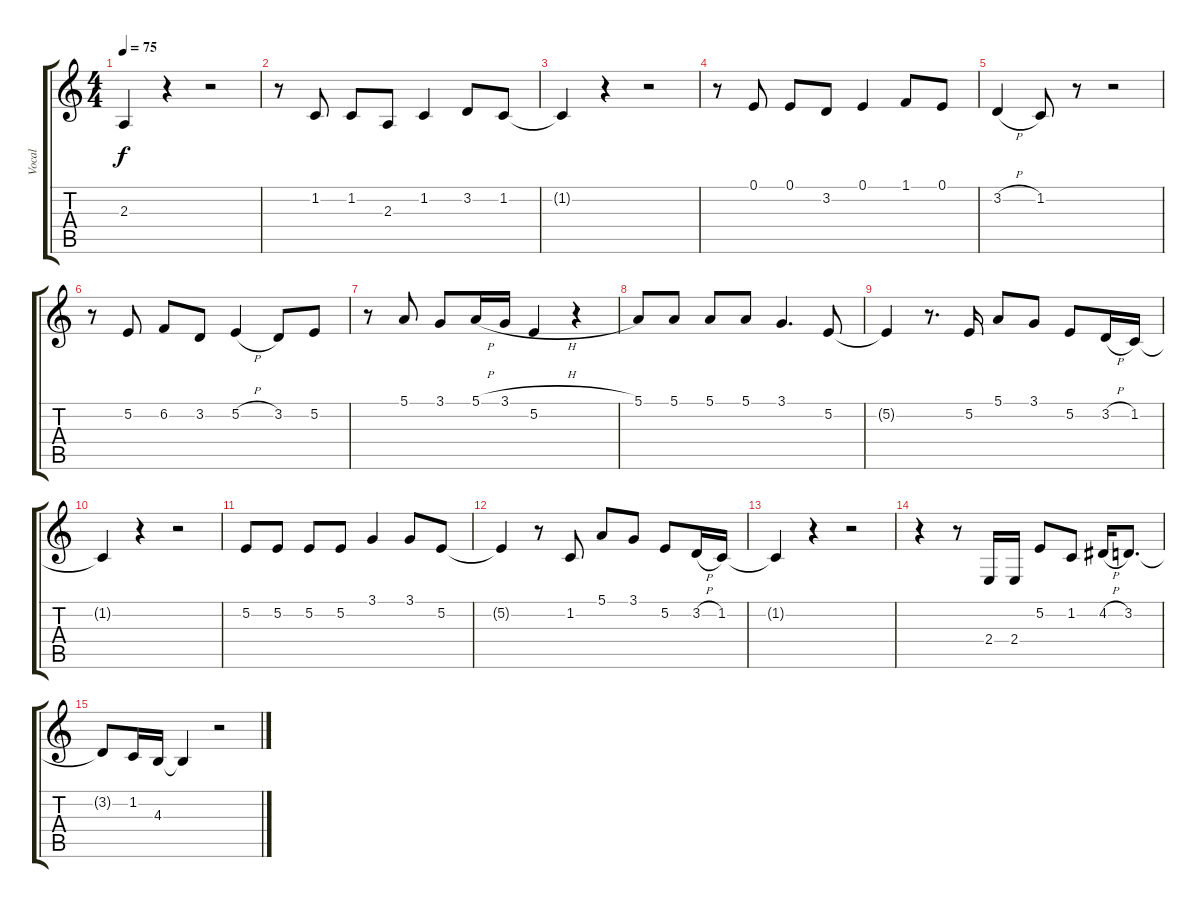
\track ("Vocal" "Vocal") {instrument cello}
\staff {score tabs}
\tuning (E4 B3 G3 D3 A2 E2) {hide}
\ts (4 4)
\tempo 75
\clef g2
\ks c
2.3.4{dy f} r.4 r.2 |
r.8 1.2.8 1.2.8 2.3.8 1.2.4 3.2.8 1.2.8 |
1.2{t}.4 r.4 r.2 |
r.8 0.1.8 0.1.8 3.2.8 0.1.4 1.1.8 0.1.8 |
3.2{h}.4 1.2.8 r.8 r.2 |
r.8 5.2.8 6.2.8 3.2.8 5.2{h}.4 3.2.8 5.2.8 |
r.8 5.1.8 3.1.8 5.1{h}.16 3.1{h}.16 5.2.4 r.4 |
5.1.8 5.1.8 5.1.8 5.1.8 3.1.4{d} 5.2.8 |
5.2{t}.4 r.8{d} 5.2.16 5.1.8 3.1.8 5.2.8 3.2{h}.16 1.2.16 |
1.2{t}.4 r.4 r.2 |
5.2.8 5.2.8 5.2.8 5.2.8 3.1.4 3.1.8 5.2.8 |
5.2{t}.4 r.8 1.2.8 5.1.8 3.1.8 5.2.8 3.2{h}.16 1.2.16 |
1.2{t}.4 r.4 r.2 |
r.4 r.8 2.4.16 2.4.16 5.2.8 1.2.8 4.2{h}.16 3.2.8{d} |
3.2{t}.8 1.2.16 4.3.16 4.3{t}.4 r.2
